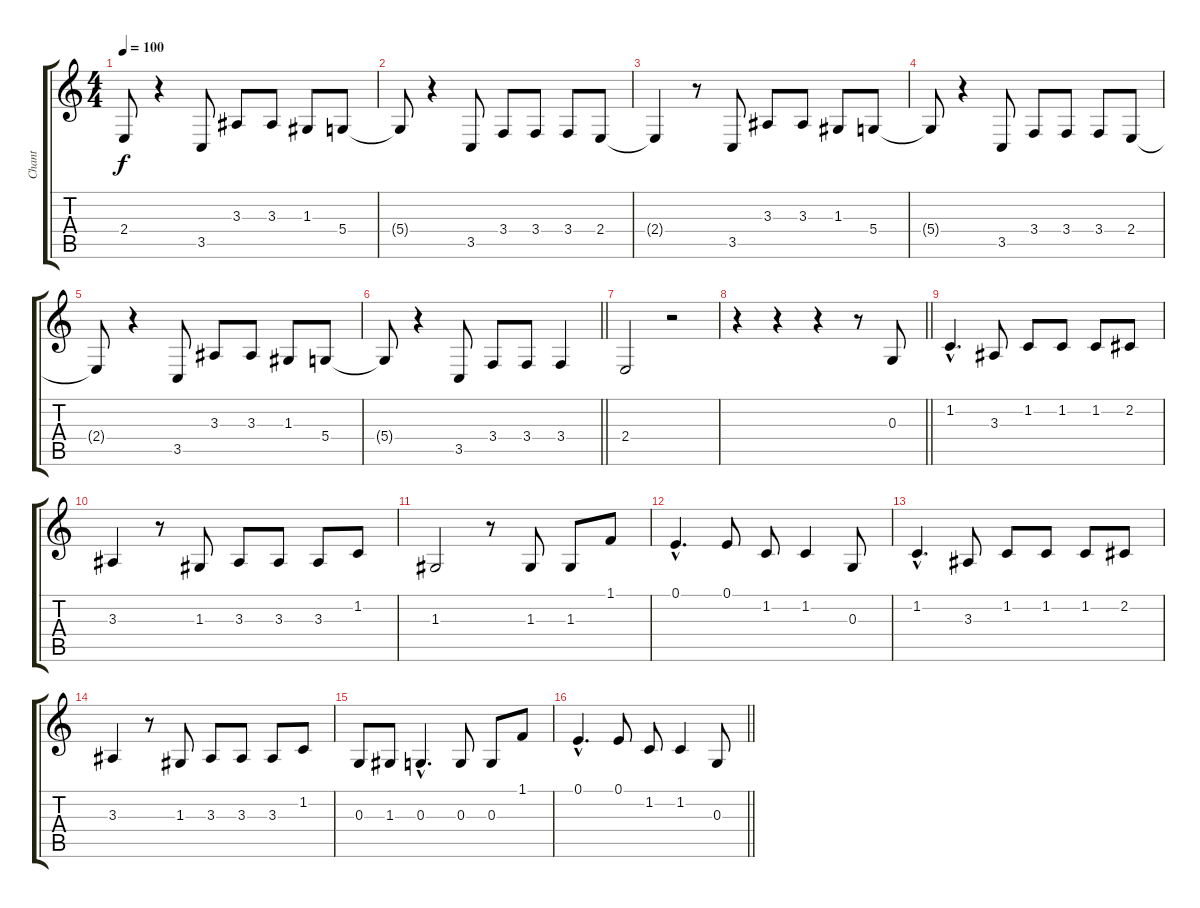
\track ("Chant" "Chant") {instrument shakuhachi}
\staff {score tabs}
\tuning (E4 B3 G3 D3 A2 E2) {hide}
\ts (4 4)
\tempo 100
\clef g2
\ks c
2.4{t}.8{dy f} r.4 3.5.8 3.3.8 3.3.8 1.3.8 5.4.8 |
5.4{t}.8 r.4 3.5.8 3.4.8 3.4.8 3.4.8 2.4.8 |
2.4{t}.4 r.8 3.5.8 3.3.8 3.3.8 1.3.8 5.4.8 |
5.4{t}.8 r.4 3.5.8 3.4.8 3.4.8 3.4.8 2.4.8 |
2.4{t}.8 r.4 3.5.8 3.3.8 3.3.8 1.3.8 5.4.8 |
\barLineRight lightlight
5.4{t}.8 r.4 3.5.8 3.4.8 3.4.8 3.4.4 |
2.4.2 r.2 |
\barLineRight lightlight
r.4 r.4 r.4 r.8 0.3.8 |
1.2{hac}.4{d} 3.3.8 1.2.8 1.2.8 1.2.8 2.2.8 |
3.3.4 r.8 1.3.8 3.3.8 3.3.8 3.3.8 1.2.8 |
1.3.2 r.8 1.3.8 1.3.8 1.1.8 |
0.1{hac}.4{d} 0.1.8 1.2.8 1.2.4 0.3.8 |
1.2{hac}.4{d} 3.3.8 1.2.8 1.2.8 1.2.8 2.2.8 |
3.3.4 r.8 1.3.8 3.3.8 3.3.8 3.3.8 1.2.8 |
0.3.8 1.3.8 0.3{hac}.4{d} 0.3.8 0.3.8 1.1.8 |
\barLineRight lightlight
0.1{hac}.4{d} 0.1.8 1.2.8 1.2.4 0.3.8
